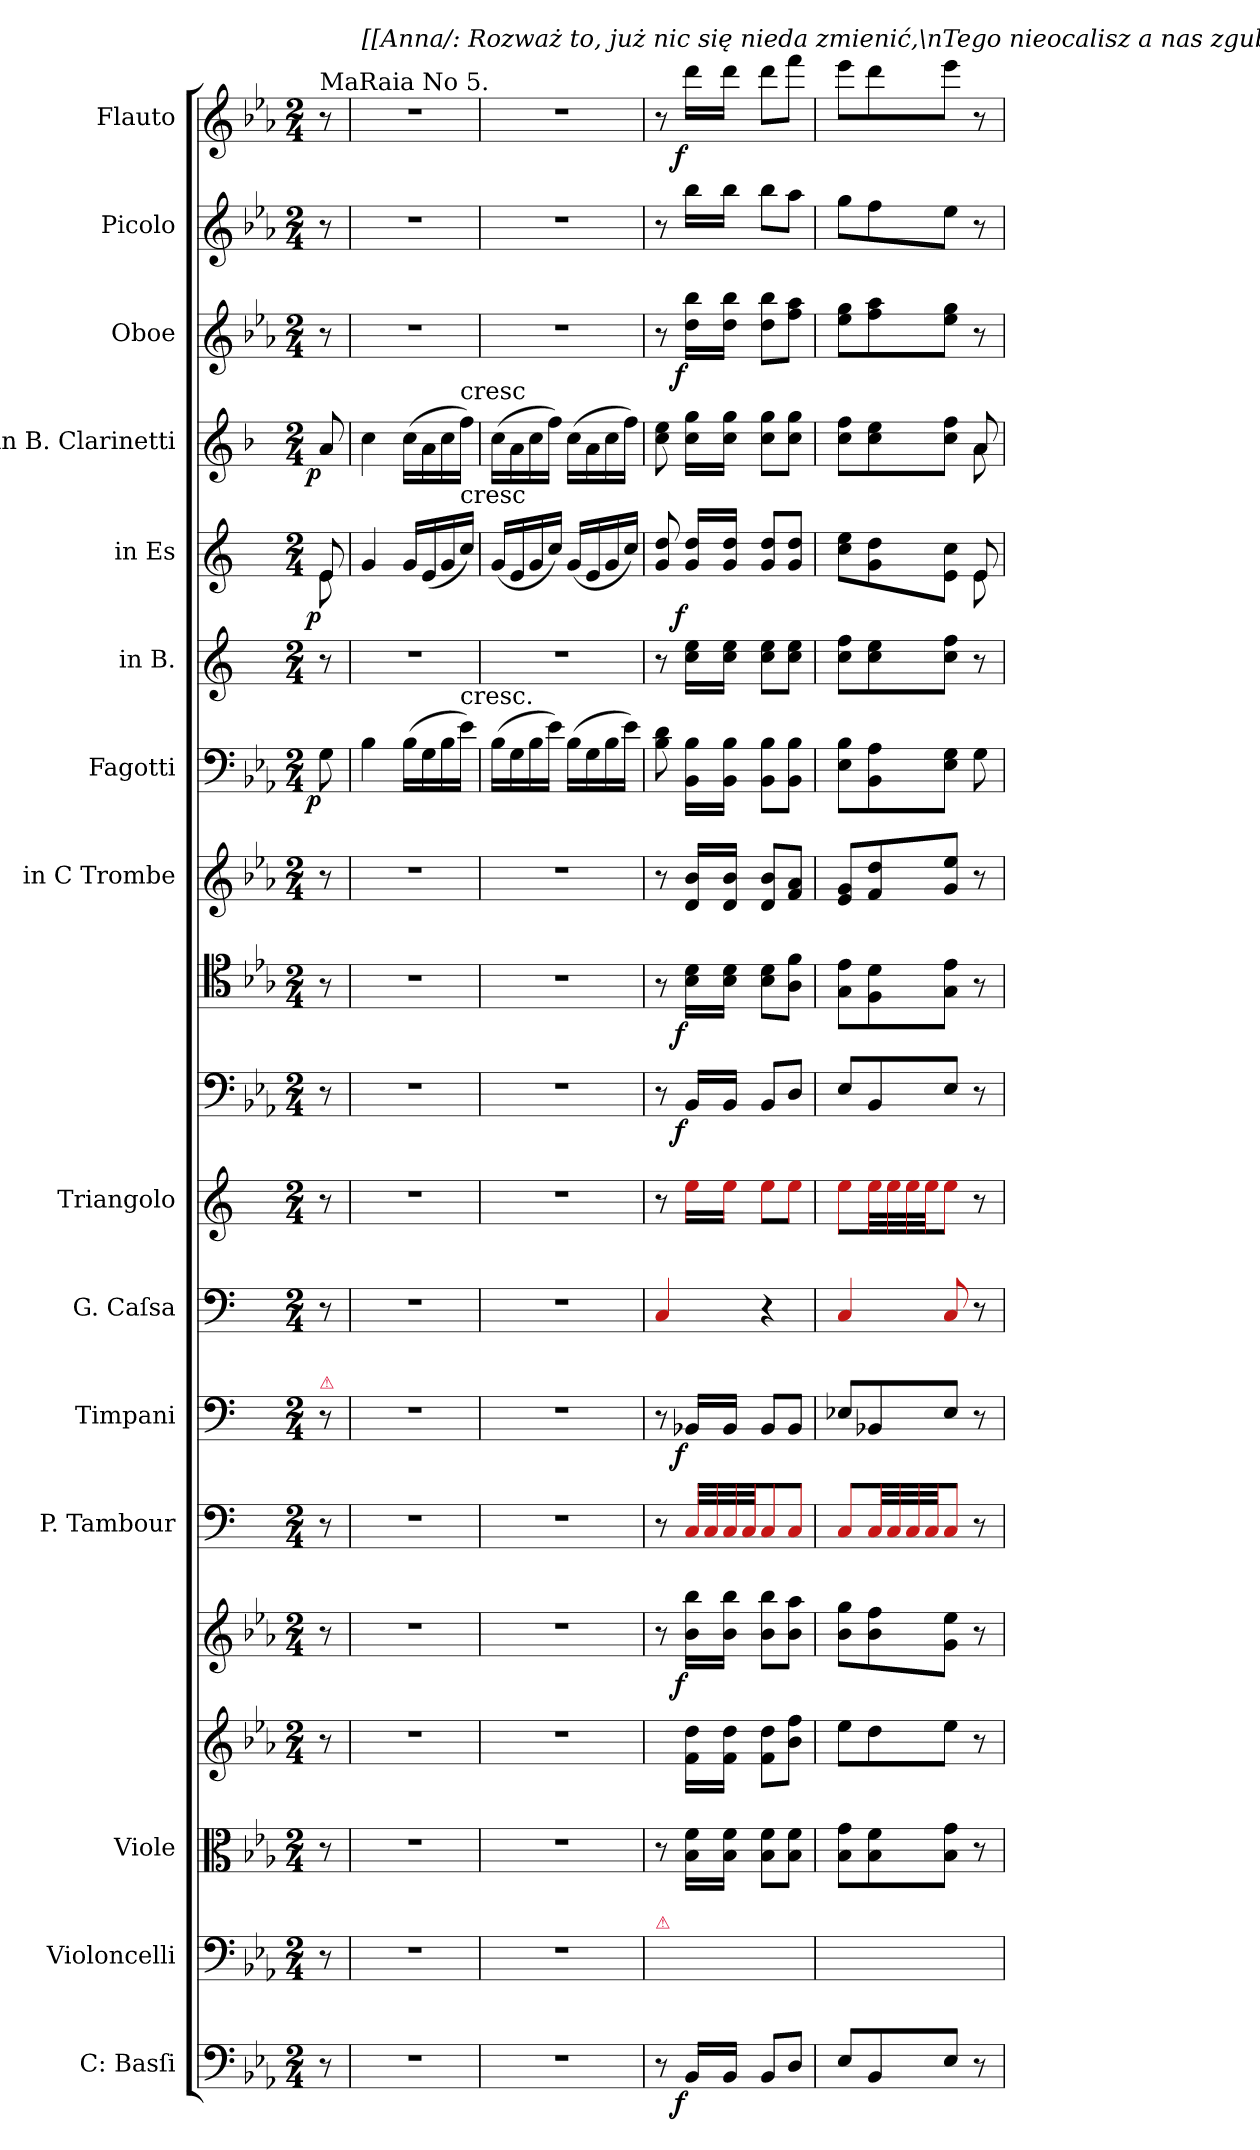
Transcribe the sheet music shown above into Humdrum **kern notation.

**kern	**dynam	**kern	**kern	**kern	**kern	**dynam	**kern	**kern	**dynam	**kern	**kern	**kern	**dynam	**kern	**dynam	**kern	**kern	**dynam	**kern	**kern	**dynam	**kern	**dynam	**kern	**dynam	**kern	**kern	**dynam
*part19	*part19	*part18	*part17	*part16	*part15	*part15	*part14	*part13	*part13	*part12	*part11	*part10	*part10	*part9	*part9	*part8	*part7	*part7	*part6	*part5	*part5	*part4	*part4	*part3	*part3	*part2	*part1	*part1
*staff19	*staff19	*staff18	*staff17	*staff16	*staff15	*staff15	*staff14	*staff13	*staff13	*staff12	*staff11	*staff10	*staff10	*staff9	*staff9	*staff8	*staff7	*staff7	*staff6	*staff5	*staff5	*staff4	*staff4	*staff3	*staff3	*staff2	*staff1	*staff1
*I"C: Basſi	*	*I"Violoncelli	*I"Viole	*	*	*	*I"P. Tambour	*I"Timpani	*	*I"G. Caſsa	*I"Triangolo	*	*	*	*	*I"in C Trombe	*I"Fagotti	*	*I"in B.	*I"in Es	*	*I"in B. Clarinetti	*	*I"Oboe	*	*I"Picolo	*I"Flauto	*
*I'cb	*	*I'vcl	*	*	*	*	*I'tamb	*I'timp	*	*	*I'triangolo	*	*	*	*	*I'tr	*I'fag	*	*	*	*	*	*	*I'ob	*	*	*I'fl	*
*clefF4	*	*clefF4	*clefC3	*clefG2	*clefG2	*	*clefF4	*clefF4	*	*clefF4	*clefG2	*clefF4	*	*clefC4	*	*clefG2	*clefF4	*	*clefG2	*clefG2	*	*clefG2	*	*clefG2	*	*clefG2	*clefG2	*
*	*	*	*	*	*	*	*	*	*	*	*	*	*	*	*	*	*	*	*ITrd1c2	*ITrd-2c-3	*	*ITrd1c2	*	*	*	*	*	*
*k[b-e-a-]	*	*k[b-e-a-]	*k[b-e-a-]	*k[b-e-a-]	*k[b-e-a-]	*	*k[]	*k[]	*	*k[]	*k[]	*k[b-e-a-]	*	*k[b-e-a-]	*	*k[b-e-a-]	*k[b-e-a-]	*	*k[b-e-]	*k[b-e-a-]	*	*k[b-e-a-]	*	*k[b-e-a-]	*	*k[b-e-a-]	*k[b-e-a-]	*
*E-:	*	*E-:	*E-:	*E-:	*E-:	*	*	*	*	*	*	*E-:	*	*E-:	*	*E-:	*E-:	*	*	*	*	*E-:	*	*E-:	*	*E-:	*E-:	*
*M2/4	*	*M2/4	*M2/4	*M2/4	*M2/4	*	*M2/4	*M2/4	*	*M2/4	*M2/4	*M2/4	*	*M2/4	*	*M2/4	*M2/4	*	*M2/4	*M2/4	*	*M2/4	*	*M2/4	*	*M2/4	*M2/4	*
=	=	=	=	=	=	=	=	=	=	=	=	=	=	=	=	=	=	=	=	=	=	=	=	=	=	=	=	=
*	*	*	*	*	*	*	*	*	*	*	*	*	*	*	*	*	*	*	*	*^	*	*	*	*	*	*	*	*
!	!	!	!	!	!	!	!	!	!	!	!	!	!	!	!	!	!	!	!	!	!	!	!	!	!	!	!	!LO:TX:a:t=MaRaia No 5.	!
!	!	!	!	!	!	!	!	!LO:TX:a:color=crimson:t=⚠	!	!	!	!	!	!	!	!	!	!	!	!	!	!	!	!	!	!	!	!	!
!	!	!	!	!	!	!	!	!	!	!	!	!	!	!	!	!	!	!LO:DY:rj	!	!	!	!LO:DY:rj	!	!LO:DY:rj	!	!	!	!	!
8r	.	8r	8r	8r	8r	.	8r	8r	.	8r	8r	8r	.	8r	.	8r	8G\	p	8r	8g/	8g\	p	8g/	p	8r	.	8r	8r	.
=1	=1	=1	=1	=1	=1	=1	=1	=1	=1	=1	=1	=1	=1	=1	=1	=1	=1	=1	=1	=1	=1	=1	=1	=1	=1	=1	=1	=1	=1
!	!	!	!	!	!	!	!	!	!	!	!	!	!	!	!	!	!	!	!	!	!	!	!	!	!	!	!	!LO:TX:a:i:t=[[Anna/&colon; Rozważ to, już nic się nieda zmienić,\nTego nieocalisz a nas zgubić możesz!&colon;/]]	!
*	*	*	*	*	*	*	*	*	*	*	*	*	*	*	*	*	*	*	*	*v	*v	*	*	*	*	*	*	*	*
2r	.	2r	2r	2r	2r	.	2r	2r	.	2r	2r	2r	.	2r	.	2r	4B-\	.	2r	4b-/	.	4b-\	.	2r	.	2r	2r	.
.	.	.	.	.	.	.	.	.	.	.	.	.	.	.	.	.	(16B-\LL	.	.	16b-/LL	.	(16b-\LL	.	.	.	.	.	.
.	.	.	.	.	.	.	.	.	.	.	.	.	.	.	.	.	16G\	.	.	(16g/	.	16g\	.	.	.	.	.	.
.	.	.	.	.	.	.	.	.	.	.	.	.	.	.	.	.	16B-\	.	.	16b-/	.	16b-\	.	.	.	.	.	.
!	!	!	!	!	!	!	!	!	!	!	!	!	!	!	!	!	!	!	!	!	!	!LO:TX:t=cresc	!	!	!	!	!	!
!	!	!	!	!	!	!	!	!	!	!	!	!	!	!	!	!	!	!	!	!LO:TX:t=cresc	!	!	!	!	!	!	!	!
!	!	!	!	!	!	!	!	!	!	!	!	!	!	!	!	!	!LO:TX:t=cresc.	!	!	!	!	!	!	!	!	!	!	!
.	.	.	.	.	.	.	.	.	.	.	.	.	.	.	.	.	16e-\JJ)	.	.	16ee-/JJ)	.	16ee-\JJ)	.	.	.	.	.	.
=2	=2	=2	=2	=2	=2	=2	=2	=2	=2	=2	=2	=2	=2	=2	=2	=2	=2	=2	=2	=2	=2	=2	=2	=2	=2	=2	=2	=2
2r	.	2r	2r	2r	2r	.	2r	2r	.	2r	2r	2r	.	2r	.	2r	(16B-\LL	.	2r	(16b-/LL	.	(16b-\LL	.	2r	.	2r	2r	.
.	.	.	.	.	.	.	.	.	.	.	.	.	.	.	.	.	16G\	.	.	16g/	.	16g\	.	.	.	.	.	.
.	.	.	.	.	.	.	.	.	.	.	.	.	.	.	.	.	16B-\	.	.	16b-/	.	16b-\	.	.	.	.	.	.
.	.	.	.	.	.	.	.	.	.	.	.	.	.	.	.	.	16e-\JJ)	.	.	16ee-/JJ)	.	16ee-\JJ)	.	.	.	.	.	.
.	.	.	.	.	.	.	.	.	.	.	.	.	.	.	.	.	(16B-\LL	.	.	(16b-/LL	.	(16b-\LL	.	.	.	.	.	.
.	.	.	.	.	.	.	.	.	.	.	.	.	.	.	.	.	16G\	.	.	16g/	.	16g\	.	.	.	.	.	.
.	.	.	.	.	.	.	.	.	.	.	.	.	.	.	.	.	16B-\	.	.	16b-/	.	16b-\	.	.	.	.	.	.
.	.	.	.	.	.	.	.	.	.	.	.	.	.	.	.	.	16e-\JJ)	.	.	16ee-/JJ)	.	16ee-\JJ)	.	.	.	.	.	.
=3	=3	=3	=3	=3	=3	=3	=3	=3	=3	=3	=3	=3	=3	=3	=3	=3	=3	=3	=3	=3	=3	=3	=3	=3	=3	=3	=3	=3
!	!	!LO:TX:a:color=crimson:t=⚠	!	!	!	!	!	!	!	!	!	!	!	!	!	!	!	!	!	!	!	!	!	!	!	!	!	!
8r	.	8ryy	8r	8ryy	8r	.	8r	8r	.	4Ra/	8r	8r	.	8r	.	8r	8B-\ 8d\	.	8r	8b-/ 8ff/	.	8b-\ 8dd\	.	8r	.	8r	8r	.
!	!LO:DY:rj	!	!	!	!	!LO:DY:rj	!	!	!LO:DY:rj	!	!	!	!LO:DY:rj	!	!LO:DY:rj	!	!	!	!	!	!LO:DY:rj	!	!	!	!LO:DY:rj	!	!	!LO:DY:rj
16BB-/LL	f	16BB-/LLyy	16B-\ 16f\LL	16f\ 16dd\LL	16b-\ 16bb-\LL	f	32Ra/LLL	16BB-X/LL	f	.	16Ree\LL	16BB-/LL	f	16B-\ 16d\LL	f	16d/ 16b-/LL	16BB-\ 16B-\LL	.	16b-\ 16dd\LL	16b-/ 16ff/LL	f	16b-\ 16ff\LL	.	16dd\ 16bb-\LL	f	16bb-\LL	16ddd\LL	f
.	.	.	.	.	.	.	32Ra/	.	.	.	.	.	.	.	.	.	.	.	.	.	.	.	.	.	.	.	.	.
16BB-/JJ	.	16BB-/JJyy	16B-\ 16f\JJ	16f\ 16dd\JJ	16b-\ 16bb-\JJ	.	32Ra/	16BB-/JJ	.	.	16Ree\JJ	16BB-/JJ	.	16B-\ 16d\JJ	.	16d/ 16b-/JJ	16BB-\ 16B-\JJ	.	16b-\ 16dd\JJ	16b-/ 16ff/JJ	.	16b-\ 16ff\JJ	.	16dd\ 16bb-\JJ	.	16bb-\JJ	16ddd\JJ	.
.	.	.	.	.	.	.	32Ra/JJ	.	.	.	.	.	.	.	.	.	.	.	.	.	.	.	.	.	.	.	.	.
8BB-/L	.	8BB-/Lyy	8B-\ 8f\L	8f\ 8dd\L	8b-\ 8bb-\L	.	8Ra/	8BB-/L	.	4r	8Ree\L	8BB-/L	.	8B-\ 8d\L	.	8d/ 8b-/L	8BB-\ 8B-\L	.	8b-\ 8dd\L	8b-/ 8ff/L	.	8b-\ 8ff\L	.	8dd\ 8bb-\L	.	8bb-\L	8ddd\L	.
8D/J	.	8D/Jyy	8B-\ 8f\J	8b-\ 8ff\J	8b-\ 8aa-\J	.	8Ra/J	8BB-/J	.	.	8Ree\J	8D/J	.	8A-\ 8f\J	.	8f/ 8a-/J	8BB-\ 8B-\J	.	8b-\ 8dd\J	8b-/ 8ff/J	.	8b-\ 8ff\J	.	8ff\ 8aa-\J	.	8aa-\J	8fff\J	.
=4	=4	=4	=4	=4	=4	=4	=4	=4	=4	=4	=4	=4	=4	=4	=4	=4	=4	=4	=4	=4	=4	=4	=4	=4	=4	=4	=4	=4
*	*	*	*	*	*	*	*	*	*	*	*	*	*	*	*	*	*	*	*	*^	*	*^	*	*	*	*	*	*
8E-/L	.	8E-/Lyy	8B-\ 8g\L	8ee-\L	8b-\ 8gg\L	.	8Ra/L	8E-X/L	.	4Ra/	8Ree\L	8E-/L	.	8G\ 8e-\L	.	8e-/ 8g/L	8E-\ 8B-\L	.	8b-\ 8ee-\L	8ee-\ 8gg\L	4.ryy	.	8b-\ 8ee-\L	4.ryy	.	8ee-\ 8gg\L	.	8gg\L	8eee-\L	.
8BB-/	.	8BB-/yy	8B-\ 8f\	8dd\	8b-\ 8ff\	.	32Ra/LL	8BB-X/	.	.	32Ree\LL	8BB-/	.	8F\ 8d\	.	8f/ 8dd/	8BB-\ 8A-\	.	8b-\ 8dd\	8b-\ 8ff\	.	.	8b-\ 8dd\	.	.	8ff\ 8aa-\	.	8ff\	8ddd\	.
.	.	.	.	.	.	.	32Ra/	.	.	.	32Ree\	.	.	.	.	.	.	.	.	.	.	.	.	.	.	.	.	.	.	.
.	.	.	.	.	.	.	32Ra/	.	.	.	32Ree\	.	.	.	.	.	.	.	.	.	.	.	.	.	.	.	.	.	.	.
.	.	.	.	.	.	.	32Ra/JJ	.	.	.	32Ree\JJ	.	.	.	.	.	.	.	.	.	.	.	.	.	.	.	.	.	.	.
8E-/J	.	8E-/Jyy	8B-\ 8g\J	8ee-\J	8g\ 8ee-\J	.	8Ra/J	8E-/J	.	8Ra/	8Ree\J	8E-/J	.	8G\ 8e-\J	.	8g/ 8ee-/J	8E-\ 8G\J	.	8b-\ 8ee-\J	8g\ 8ee-\J	.	.	8b-\ 8ee-\J	.	.	8ee-\ 8gg\J	.	8ee-\J	8eee-\J	.
8r	.	8ryy	8r	8r	8r	.	8r	8r	.	8r	8r	8r	.	8r	.	8r	8G\	.	8r	8g/	8g\	.	8g/	8g\	.	8r	.	8r	8r	.
*	*	*	*	*	*	*	*	*	*	*	*	*	*	*	*	*	*	*	*	*v	*v	*	*	*	*	*	*	*	*	*
*	*	*	*	*	*	*	*	*	*	*	*	*	*	*	*	*	*	*	*	*	*	*v	*v	*	*	*	*	*	*
=	=	=	=	=	=	=	=	=	=	=	=	=	=	=	=	=	=	=	=	=	=	=	=	=	=	=	=	=
*-	*-	*-	*-	*-	*-	*-	*-	*-	*-	*-	*-	*-	*-	*-	*-	*-	*-	*-	*-	*-	*-	*-	*-	*-	*-	*-	*-	*-
